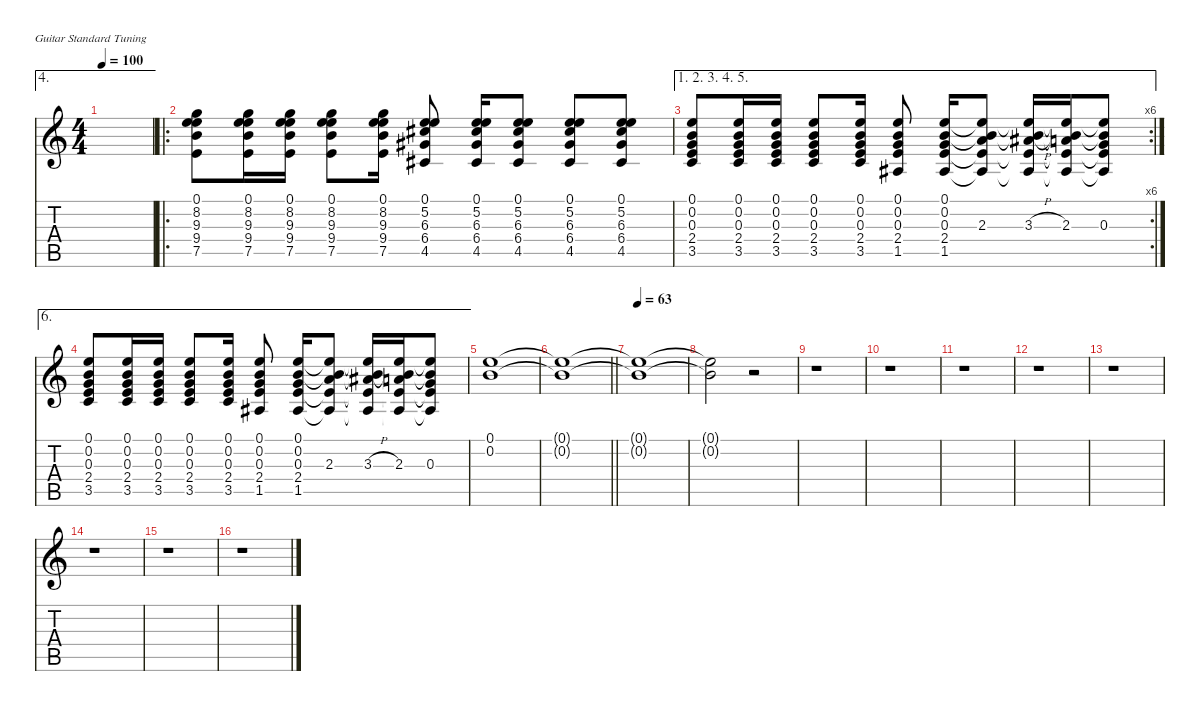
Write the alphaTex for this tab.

\defaultSystemsLayout 4
\hideDynamics
\bracketExtendMode nobrackets
\singleTrackTrackNamePolicy hidden
\multiTrackTrackNamePolicy hidden
\firstSystemTrackNameMode fullname
\firstSystemTrackNameOrientation horizontal
\otherSystemsTrackNameOrientation horizontal
\track ("Guitar" "dist.guit.") {instrument distortionguitar}
\staff {score tabs}
\tuning (E4 B3 G3 D3 A2 E2)
\ae 4
\ts (4 4)
\tempo 100
\clef g2
\ks c
|
\ro
(0.1 8.2 9.3 9.4 7.5).8{beam Down beam merge} (0.1 8.2 9.3 9.4 7.5).16{beam Down beam merge} (0.1 8.2 9.3 9.4 7.5).16{beam Down beam split} (0.1 8.2 9.3 9.4 7.5).8{beam Down beam merge} (0.1 8.2 9.3 9.4 7.5).16{beam Down beam split} (0.1 5.2 6.3{acc #} 6.4{acc #} 4.5{acc #}).8{beam Up beam split} (0.1 5.2 6.3{acc #} 6.4{acc #} 4.5{acc #}).16{beam Up} (0.1 5.2 6.3{acc #} 6.4{acc #} 4.5{acc #}).8{beam Up beam split} (0.1 5.2 6.3{acc #} 6.4{acc #} 4.5{acc #}).8{beam Up beam merge} (0.1 5.2 6.3{acc #} 6.4{acc #} 4.5{acc #}).8{beam Up} |
\ae (1 2 3 4 5)
\rc 6
(0.1 0.2 0.3 2.4 3.5).8{beam Up} (0.1 0.2 0.3 2.4 3.5).16{beam Up} (0.1 0.2 0.3 2.4 3.5).16{beam Up beam split} (0.1 0.2 0.3 2.4 3.5).8{beam Up beam merge} (0.1 0.2 0.3 2.4 3.5).16{beam Up beam split} (0.1 0.2 0.3 2.4 1.5{acc #}).8{beam Up beam split} (0.1 0.2 0.3 2.4 1.5{acc #}).16{beam Up} (0.1{t} 0.2{t} 2.3 2.4{t} 1.5{t acc #}).8{beam Up} (0.1{t} 0.2{t} 3.3{h acc #} 2.4{t} 1.5{t acc #}).16{beam Up beam merge} (0.1{t} 0.2{t} 2.3 2.4{t} 1.5{t acc #}).16{beam Up beam merge} (0.1{t} 0.2{t} 0.3 2.4{t} 1.5{t acc #}).8{beam Up} |
\ae 6
(0.1 0.2 0.3 2.4 3.5).8{beam Up} (0.1 0.2 0.3 2.4 3.5).16{beam Up} (0.1 0.2 0.3 2.4 3.5).16{beam Up beam split} (0.1 0.2 0.3 2.4 3.5).8{beam Up beam merge} (0.1 0.2 0.3 2.4 3.5).16{beam Up beam split} (0.1 0.2 0.3 2.4 1.5{acc #}).8{beam Up beam split} (0.1 0.2 0.3 2.4 1.5{acc #}).16{beam Up beam merge} (0.1{t} 0.2{t} 2.3 2.4{t} 1.5{t acc #}).8{beam Up} (0.1{t} 0.2{t} 3.3{h acc #} 2.4{t} 1.5{t acc #}).16{beam Up beam merge} (0.1{t} 0.2{t} 2.3 2.4{t} 1.5{t acc #}).16{beam Up beam merge} (0.1{t} 0.2{t} 0.3 2.4{t} 1.5{t acc #}).8{beam Up} |
(0.1 0.2).1{dy mf beam Down} |
\barLineRight lightlight
(0.1{t} 0.2{t}).1{dy f beam Down} |
\tempo 63
\ks aminor
(0.1{t} 0.2{t}).1{beam Down} |
(0.2{t} 0.1{t}).2{beam Down} r.2{beam Down} |
r.1{beam Down} |
r.1{beam Down} |
r.1{beam Down} |
r.1{beam Down} |
r.1{beam Down} |
r.1{beam Down} |
r.1{beam Down} |
r.1{beam Down}
